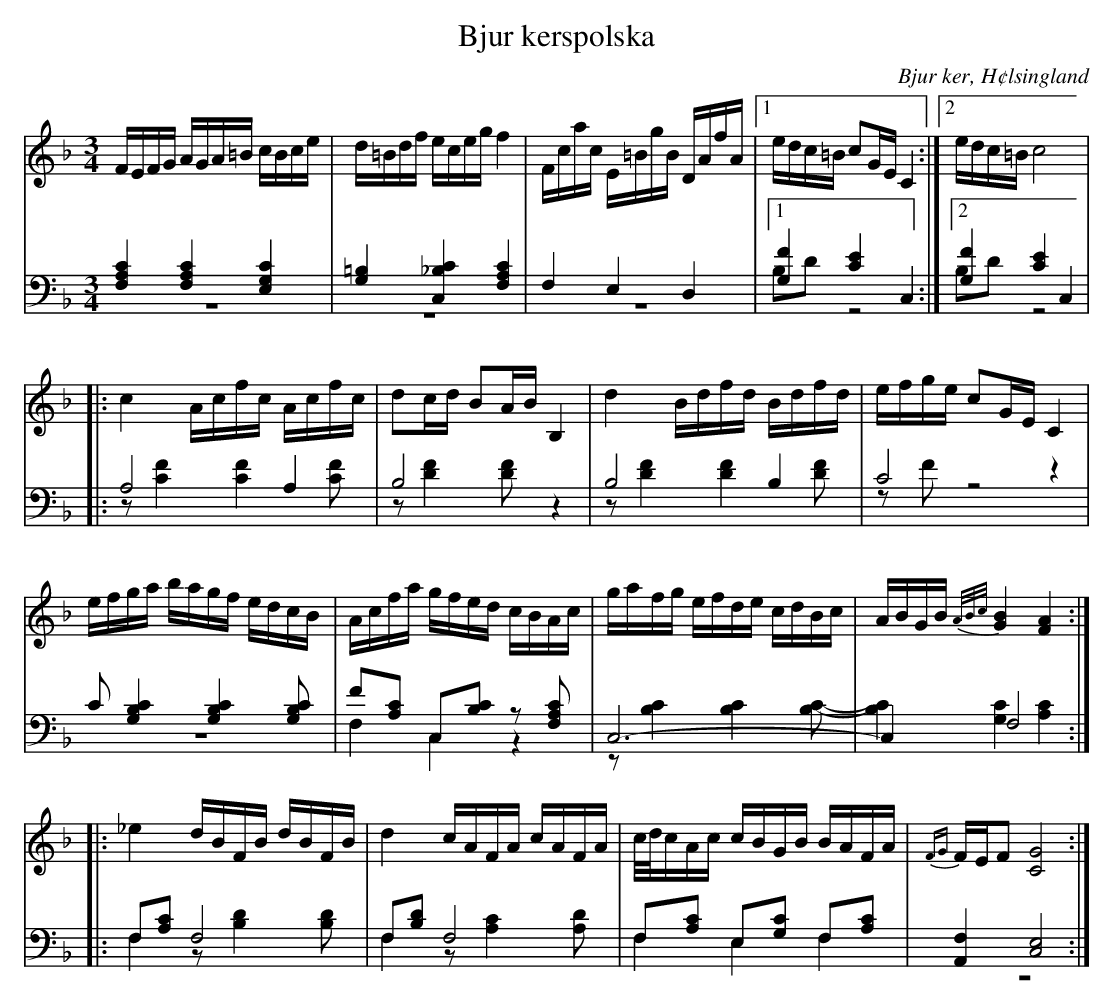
X:1
T: Bjur kerspolska
O: Bjur ker, H¢lsingland
M: 3/4
L: 1/16
K: F
V:1
V:2
V:3 merge
V:1
FEFG AGA=B cBce|d=Bdf eceg f4|Fcac E=BgB DAfA|1 edc=B c2GE C4:|2 edc=B c8 |
|:c4 Acfc Acfc|d2cd B2AB B,4|d4 Bdfd Bdfd|efge c2GE C4|
efga bagf edcB|Acfa gfed cBAc|gafg efde cdBc|ABGB {A/B/c/}[G4B4] [F4A4]:|
|:_e4 dBFB dBFB|d4 cAFA cAFA|c/d/cAc cBGB BAFA|{FG}FEF2 [C8G8]:|
V:2 clef=bass
[F,4A,4C4] [F,4A,4C4] [E,4G,4C4]|[G,4=B,4] [C,4_B,4C4] [F,4A,4C4]|F,4 E,4 D,4|1 [G,4F4] [C4E4] C,4:|2 [G,4F4] [C4E4] C,4 |
|:A,8 A,4|B,8 z4|B,8  B,4|C8 z4|
C2 [G,4B,4C4] [G,4B,4C4] [G,2B,2C2]|F2[A,2C2] C,2[B,2C2] z2 [F,2A,2C2]|C,12-|C,4 F,8:|
|:F,2[A,2C2] F,8|F,2[B,2D2] F,8|F,2[A,2C2] E,2[G,2C2] F,2[A,2C2]|[A,,4F,4] [C,8E,8]:|
V:3 clef=bass
z12|z12|z12|1 B,2D2 z8:|2 B,2D2 z8|
|:z2 [C4F4] [C4F4] [C2F2]|z2 [D4F4] [D2F2] z4|z2 [D4F4] [D4F4] [D2F2]|z2 F2 z8|
z12|F,4 C,4 z4|z2 [B,4C4] [B,4C4] [B,2C2]-|[B,4C4] [G,4C4] [A,4C4]:|
F,4 z2 [B,4D4] [B,2D2]|F,4 z2 [A,4C4] [A,2D2]|F,4 E,4 F,4|z12|
